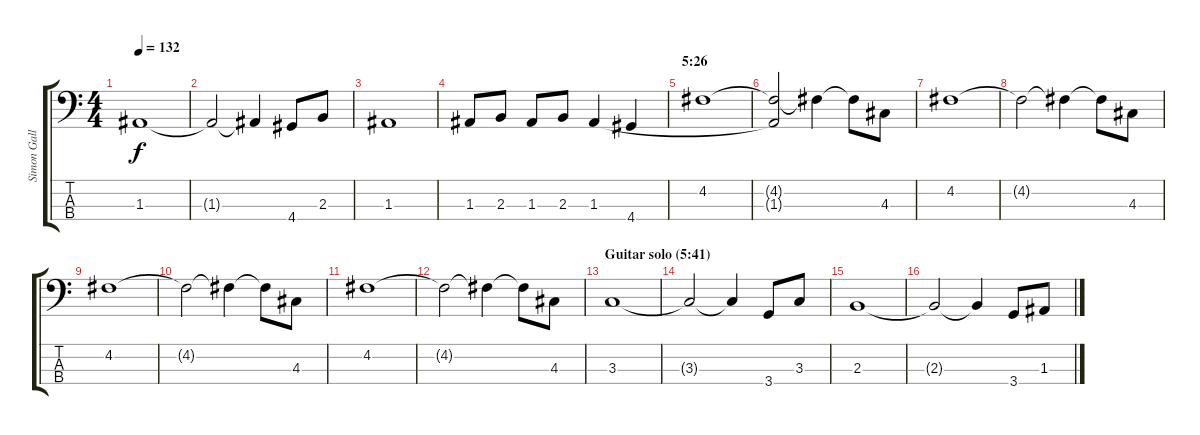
\track ("Simon Gallup (bass)" "Simon Gall") {instrument electricbasspick}
\staff {score tabs}
\tuning (G2 D2 A1 E1) {hide}
\ts (4 4)
\tempo 132
\clef f4
\ks c
1.3.1{dy f} |
1.3{t}.2 1.3{t}.4 4.4.8 2.3.8 |
1.3.1 |
1.3.8 2.3.8 1.3.8 2.3.8 1.3.4 4.4.4 |
\section ("" "5:26")
4.2.1 |
(4.2{t} 1.3{t}).2 4.2{t}.4 4.2{t}.8 4.3.8 |
4.2.1 |
4.2{t}.2 4.2{t}.4 4.2{t}.8 4.3.8 |
4.2.1 |
4.2{t}.2 4.2{t}.4 4.2{t}.8 4.3.8 |
4.2.1 |
4.2{t}.2 4.2{t}.4 4.2{t}.8 4.3.8 |
\section ("" "Guitar solo (5:41)")
3.3.1 |
3.3{t}.2 3.3{t}.4 3.4.8 3.3.8 |
2.3.1 |
2.3{t}.2 2.3{t}.4 3.4.8 1.3.8
